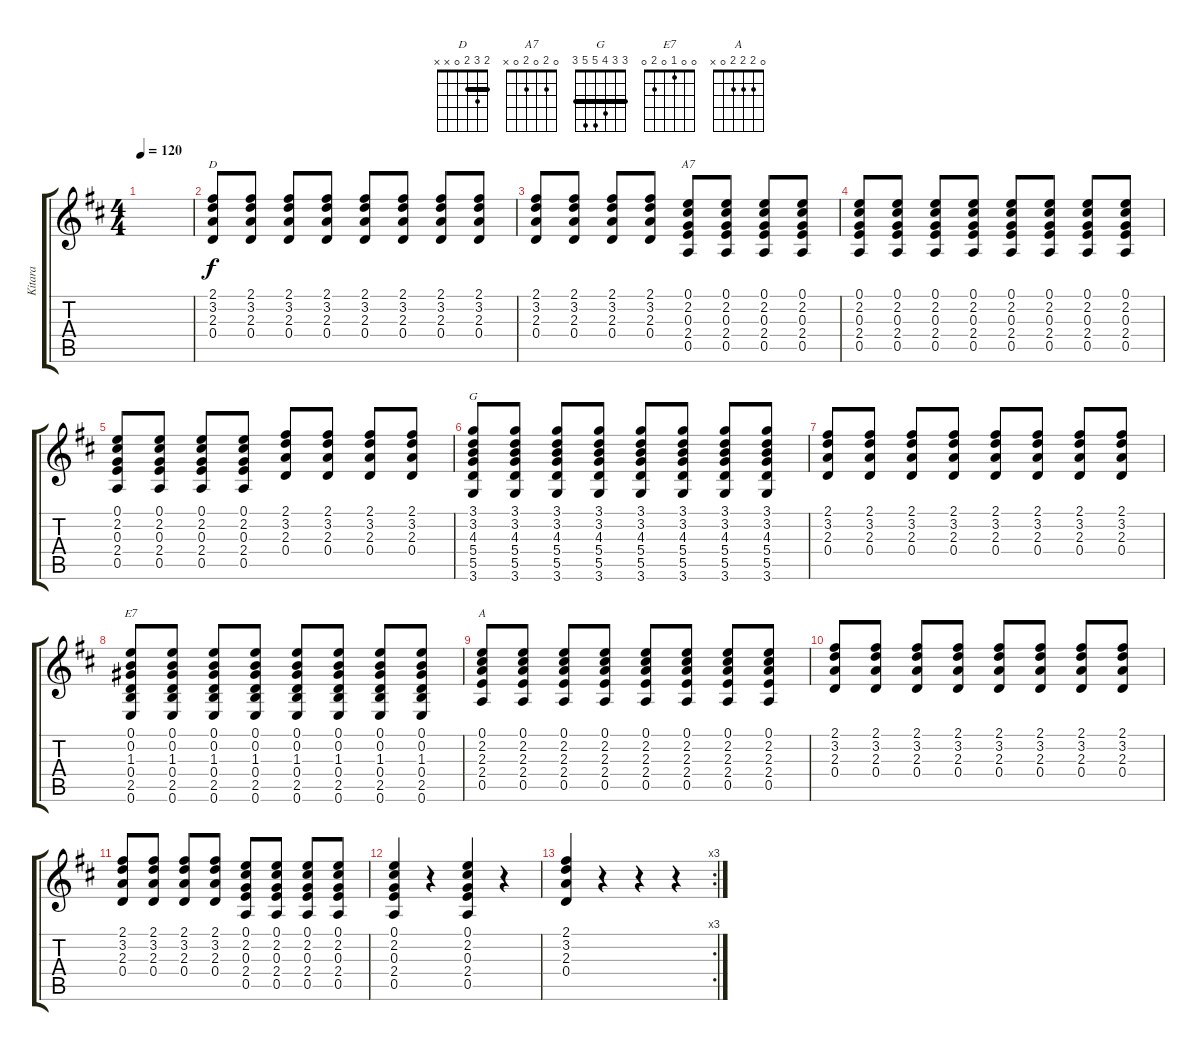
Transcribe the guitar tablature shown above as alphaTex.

\track ("Kitara" "Kitara") {instrument acousticguitarsteel}
\staff {score tabs}
\tuning (E4 B3 G3 D3 A2 E2) {hide}
\chord ("D" 2 3 2 0 x x) {barre 2}
\chord ("A7" 0 2 0 2 0 x)
\chord ("G" 3 3 4 5 5 3) {barre 3}
\chord ("E7" 0 0 1 0 2 0)
\chord ("A" 0 2 2 2 0 x)
\ts (4 4)
\tempo 120
\clef g2
\ks d
|
(2.1 3.2 2.3 0.4).8{ch "D"} (2.1 3.2 2.3 0.4).8 (2.1 3.2 2.3 0.4).8 (2.1 3.2 2.3 0.4).8 (2.1 3.2 2.3 0.4).8 (2.1 3.2 2.3 0.4).8 (2.1 3.2 2.3 0.4).8 (2.1 3.2 2.3 0.4).8 |
(2.1 3.2 2.3 0.4).8 (2.1 3.2 2.3 0.4).8 (2.1 3.2 2.3 0.4).8 (2.1 3.2 2.3 0.4).8 (0.1 2.2 0.3 2.4 0.5).8{ch "A7"} (0.1 2.2 0.3 2.4 0.5).8 (0.1 2.2 0.3 2.4 0.5).8 (0.1 2.2 0.3 2.4 0.5).8 |
(0.1 2.2 0.3 2.4 0.5).8 (0.1 2.2 0.3 2.4 0.5).8 (0.1 2.2 0.3 2.4 0.5).8 (0.1 2.2 0.3 2.4 0.5).8 (0.1 2.2 0.3 2.4 0.5).8 (0.1 2.2 0.3 2.4 0.5).8 (0.1 2.2 0.3 2.4 0.5).8 (0.1 2.2 0.3 2.4 0.5).8 |
(0.1 2.2 0.3 2.4 0.5).8 (0.1 2.2 0.3 2.4 0.5).8 (0.1 2.2 0.3 2.4 0.5).8 (0.1 2.2 0.3 2.4 0.5).8 (2.1 3.2 2.3 0.4).8 (2.1 3.2 2.3 0.4).8 (2.1 3.2 2.3 0.4).8 (2.1 3.2 2.3 0.4).8 |
(3.1 3.2 4.3 5.4 5.5 3.6).8{ch "G"} (3.1 3.2 4.3 5.4 5.5 3.6).8 (3.1 3.2 4.3 5.4 5.5 3.6).8 (3.1 3.2 4.3 5.4 5.5 3.6).8 (3.1 3.2 4.3 5.4 5.5 3.6).8 (3.1 3.2 4.3 5.4 5.5 3.6).8 (3.1 3.2 4.3 5.4 5.5 3.6).8 (3.1 3.2 4.3 5.4 5.5 3.6).8 |
(2.1 3.2 2.3 0.4).8 (2.1 3.2 2.3 0.4).8 (2.1 3.2 2.3 0.4).8 (2.1 3.2 2.3 0.4).8 (2.1 3.2 2.3 0.4).8 (2.1 3.2 2.3 0.4).8 (2.1 3.2 2.3 0.4).8 (2.1 3.2 2.3 0.4).8 |
(0.1 0.2 1.3 0.4 2.5 0.6).8{ch "E7"} (0.1 0.2 1.3 0.4 2.5 0.6).8 (0.1 0.2 1.3 0.4 2.5 0.6).8 (0.1 0.2 1.3 0.4 2.5 0.6).8 (0.1 0.2 1.3 0.4 2.5 0.6).8 (0.1 0.2 1.3 0.4 2.5 0.6).8 (0.1 0.2 1.3 0.4 2.5 0.6).8 (0.1 0.2 1.3 0.4 2.5 0.6).8 |
(0.1 2.2 2.3 2.4 0.5).8{ch "A"} (0.1 2.2 2.3 2.4 0.5).8 (0.1 2.2 2.3 2.4 0.5).8 (0.1 2.2 2.3 2.4 0.5).8 (0.1 2.2 2.3 2.4 0.5).8 (0.1 2.2 2.3 2.4 0.5).8 (0.1 2.2 2.3 2.4 0.5).8 (0.1 2.2 2.3 2.4 0.5).8 |
(2.1 3.2 2.3 0.4).8 (2.1 3.2 2.3 0.4).8 (2.1 3.2 2.3 0.4).8 (2.1 3.2 2.3 0.4).8 (2.1 3.2 2.3 0.4).8 (2.1 3.2 2.3 0.4).8 (2.1 3.2 2.3 0.4).8 (2.1 3.2 2.3 0.4).8 |
(2.1 3.2 2.3 0.4).8 (2.1 3.2 2.3 0.4).8 (2.1 3.2 2.3 0.4).8 (2.1 3.2 2.3 0.4).8 (0.1 2.2 0.3 2.4 0.5).8 (0.1 2.2 0.3 2.4 0.5).8 (0.1 2.2 0.3 2.4 0.5).8 (0.1 2.2 0.3 2.4 0.5).8 |
(0.1 2.2 0.3 2.4 0.5).4 r.4 (0.1 2.2 0.3 2.4 0.5).4 r.4 |
\rc 3
(2.1 3.2 2.3 0.4).4 r.4 r.4 r.4
